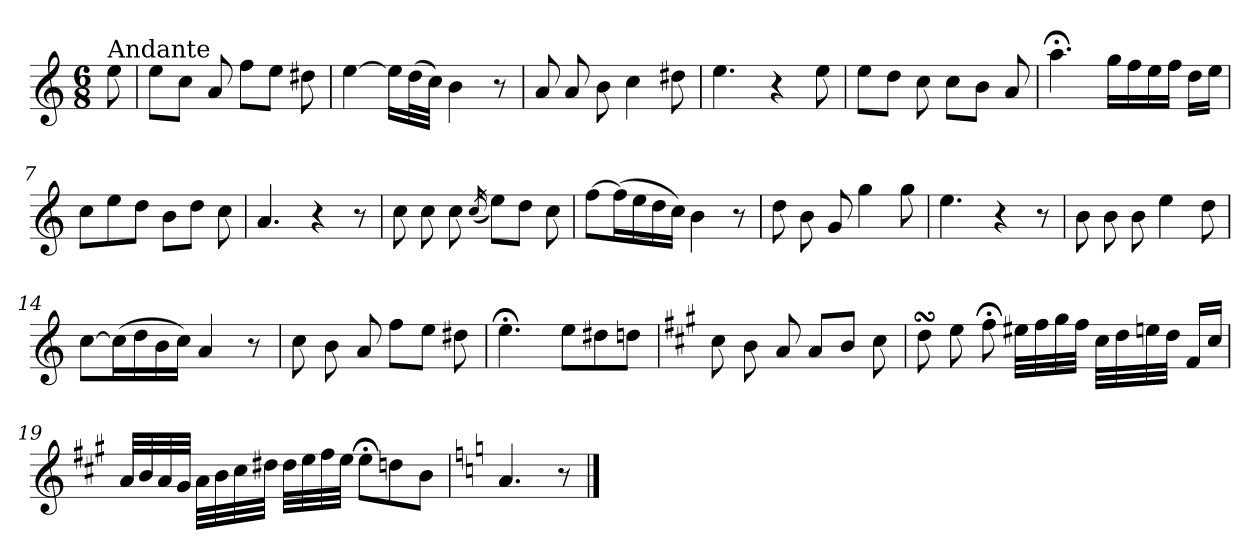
**kern
*part1
*staff1
*clefG2
*k[]
*a:
*M6/8
=
!LO:TX:a:t=Andante
8ee\
=1
8ee\L
8cc\J
8a/
8ff\L
8ee\J
8dd#X\
=2
[4ee\
16ee\LL]
(>32dd\L
32cc\JJJ)
4b\
8r
=3
8a/
8a/
8b\
4cc\
8dd#X\
=4
4.ee\
4r
8ee\
=5
8ee\L
8dd\J
8cc\
8cc\L
8b\J
8a/
!!LO:LB:g=z
=6
4.aa;<\
16gg\LL
16ff\
16ee\
16ff\JJ
16dd\LL
16ee\JJ
=7
8cc\L
8ee\
8dd\J
8b\L
8dd\J
8cc\
=8
4.a/
4r
8r
=9
8cc\
8cc\
8cc\
(<16qcc/
8ee\L)
8dd\J
8cc\
=10
[8ff\L
(>16ff\L]
16ee\
16dd\
16cc\JJ)
4b\
8r
=11
8dd\
8b\
8g/
4gg\
8gg\
!!LO:LB:g=z
=12
4.ee\
4r
8r
=13
8b\
8b\
8b\
4ee\
8dd\
=14
[8cc\L
(>16cc\L]
16dd\
16b\
16cc\JJ)
4a/
8r
=15
8cc\
8b\
8a/
8ff\L
8ee\J
8dd#X\
=16
4.ee;<\
8ee\L
8dd#X\
8ddn\J
=17
*k[f#c#g#]
8cc#\
8b\
8a/
8a/L
8b/J
8cc#\
!!LO:LB:g=z
=18
8ddsSSs\
8ee\
8ff#;<\
32ee#X\LLL
32ff#\
32gg#\
32ff#\JJJ
32cc#\LLL
32dd\
32een\
32dd\JJJ
16f#/LL
16cc#/JJ
=19
32a/LLL
32b/
32a/
32g#/JJJ
32a\LLL
32b\
32cc#\
32dd#X\JJJ
32dd#\LLL
32ee\
32ff#\
32ee\JJJ
8ee;<\L
8ddn\
8b\J
=20
*k[]
4.a/
8r
==
*-
